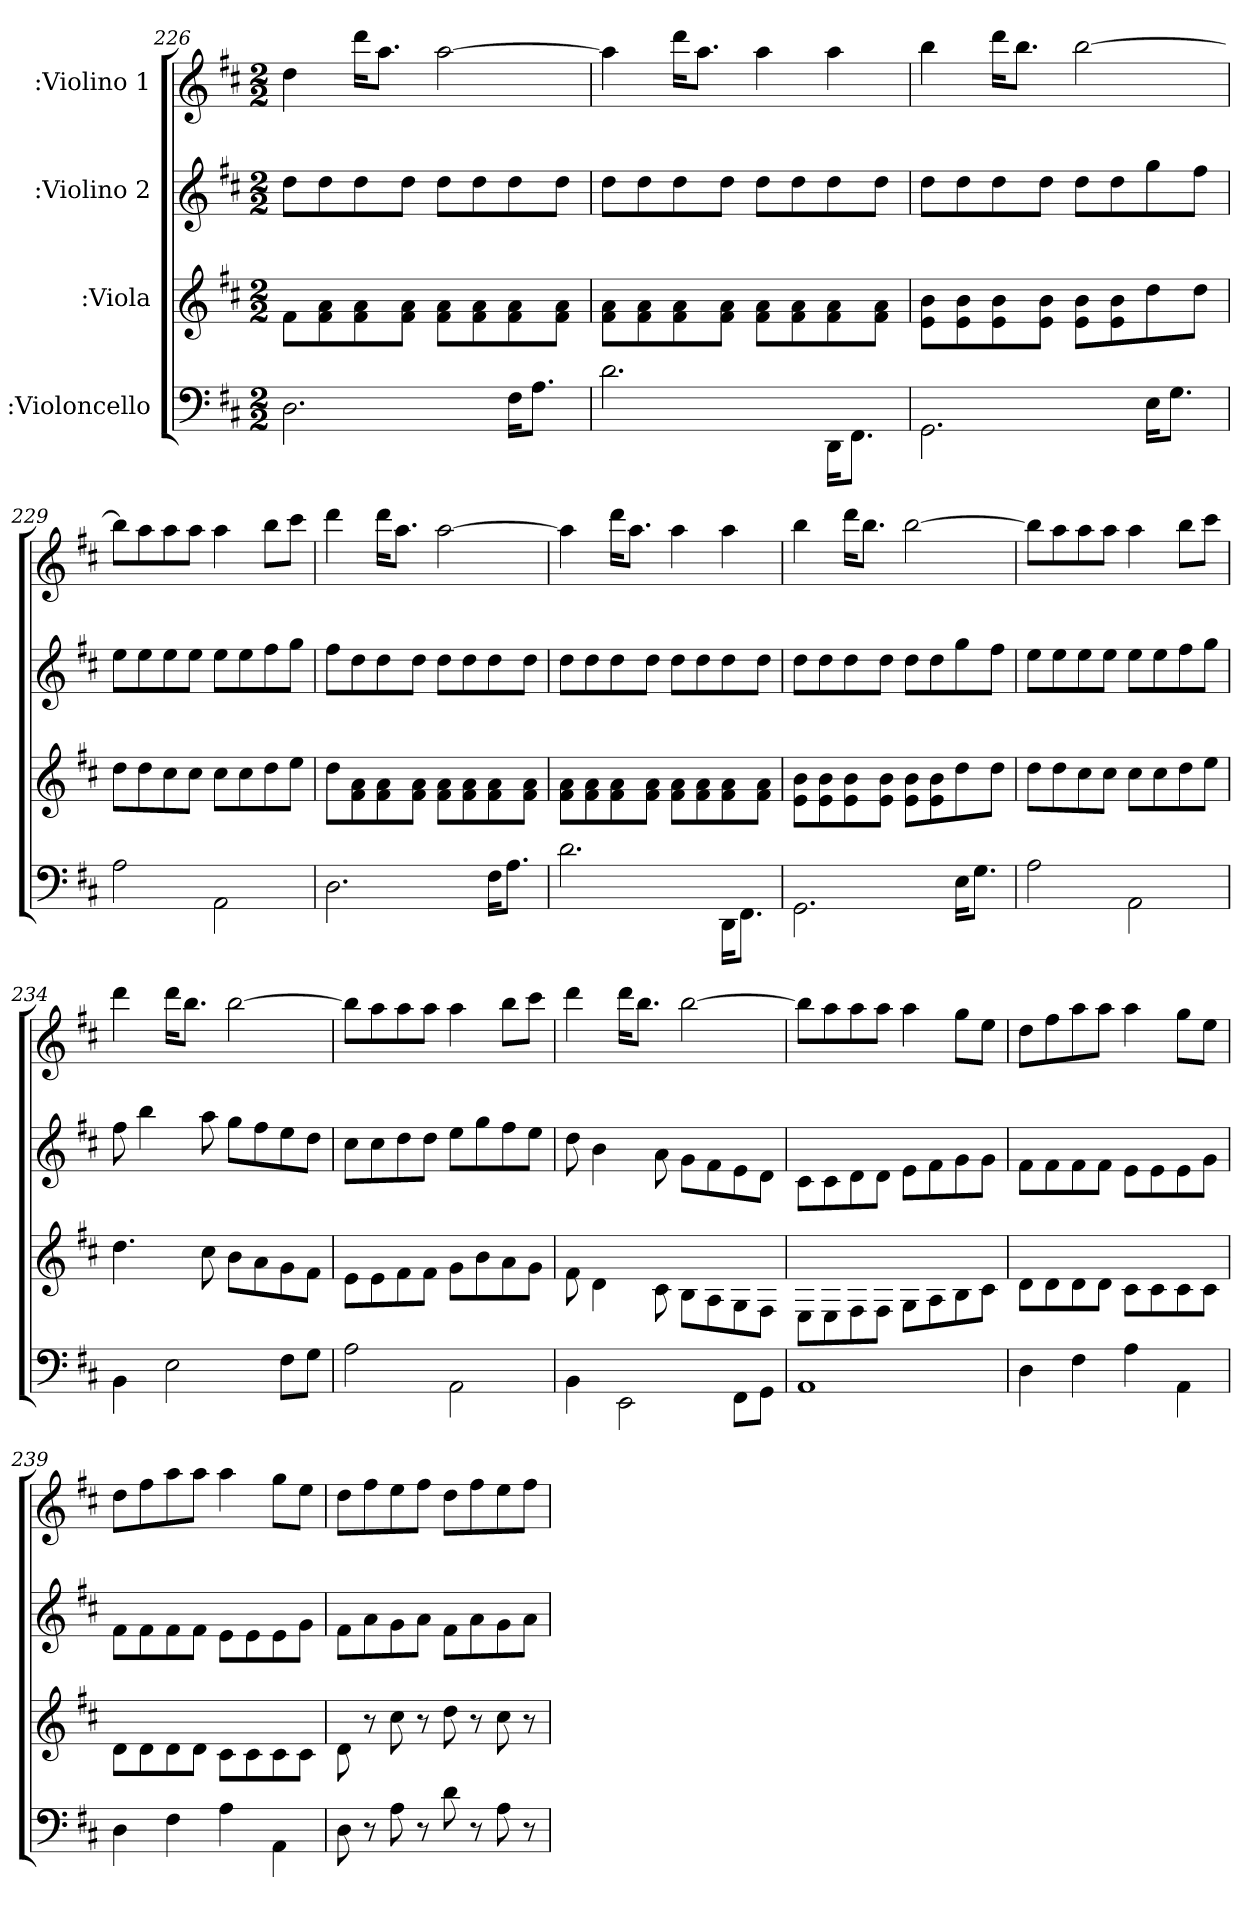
**kern	**kern	**kern	**kern
*part4	*part3	*part2	*part1
*staff4	*staff3	*staff2	*staff1
*I":Violoncello	*I":Viola	*I":Violino 2	*I":Violino 1
*k[f#c#]	*k[f#c#]	*k[f#c#]	*k[f#c#]
*D:	*D:	*D:	*D:
*M2/2	*M2/2	*M2/2	*M2/2
=226	=226	=226	=226
2.D\	8f#\L	8dd\L	4dd\
.	8a\ 8f#\	8dd\	.
.	8a\ 8f#\	8dd\	16ddd\KL
.	.	.	8.aa\J
.	8a\ 8f#\J	8dd\J	.
.	8a\ 8f#\L	8dd\L	[2aa\
.	8a\ 8f#\	8dd\	.
16F#\KL	8a\ 8f#\	8dd\	.
8.A\J	.	.	.
.	8a\ 8f#\J	8dd\J	.
=227	=227	=227	=227
2.d\	8a\ 8f#\L	8dd\L	4aa\]
.	8a\ 8f#\	8dd\	.
.	8a\ 8f#\	8dd\	16ddd\KL
.	.	.	8.aa\J
.	8a\ 8f#\J	8dd\J	.
.	8a\ 8f#\L	8dd\L	4aa\
.	8a\ 8f#\	8dd\	.
16DD\KL	8a\ 8f#\	8dd\	4aa\
8.FF#\J	.	.	.
.	8a\ 8f#\J	8dd\J	.
=228	=228	=228	=228
2.GG\	8b\ 8e\L	8dd\L	4bb\
.	8b\ 8e\	8dd\	.
.	8b\ 8e\	8dd\	16ddd\KL
.	.	.	8.bb\J
.	8b\ 8e\J	8dd\J	.
.	8b\ 8e\L	8dd\L	[2bb\
.	8b\ 8e\	8dd\	.
16E\KL	8dd\	8gg\	.
8.G\J	.	.	.
.	8dd\J	8ff#\J	.
=229	=229	=229	=229
2A\	8dd\L	8ee\L	8bb\L]
.	8dd\	8ee\	8aa\
.	8cc#\	8ee\	8aa\
.	8cc#\J	8ee\J	8aa\J
2AA\	8cc#\L	8ee\L	4aa\
.	8cc#\	8ee\	.
.	8dd\	8ff#\	8bb\L
.	8ee\J	8gg\J	8ccc#\J
=230	=230	=230	=230
2.D\	8dd\L	8ff#\L	4ddd\
.	8a\ 8f#\	8dd\	.
.	8a\ 8f#\	8dd\	16ddd\KL
.	.	.	8.aa\J
.	8a\ 8f#\J	8dd\J	.
.	8a\ 8f#\L	8dd\L	[2aa\
.	8a\ 8f#\	8dd\	.
16F#\KL	8a\ 8f#\	8dd\	.
8.A\J	.	.	.
.	8a\ 8f#\J	8dd\J	.
=231	=231	=231	=231
2.d\	8a\ 8f#\L	8dd\L	4aa\]
.	8a\ 8f#\	8dd\	.
.	8a\ 8f#\	8dd\	16ddd\KL
.	.	.	8.aa\J
.	8a\ 8f#\J	8dd\J	.
.	8a\ 8f#\L	8dd\L	4aa\
.	8a\ 8f#\	8dd\	.
16DD\KL	8a\ 8f#\	8dd\	4aa\
8.FF#\J	.	.	.
.	8a\ 8f#\J	8dd\J	.
=232	=232	=232	=232
2.GG\	8b\ 8e\L	8dd\L	4bb\
.	8b\ 8e\	8dd\	.
.	8b\ 8e\	8dd\	16ddd\KL
.	.	.	8.bb\J
.	8b\ 8e\J	8dd\J	.
.	8b\ 8e\L	8dd\L	[2bb\
.	8b\ 8e\	8dd\	.
16E\KL	8dd\	8gg\	.
8.G\J	.	.	.
.	8dd\J	8ff#\J	.
=233	=233	=233	=233
2A\	8dd\L	8ee\L	8bb\L]
.	8dd\	8ee\	8aa\
.	8cc#\	8ee\	8aa\
.	8cc#\J	8ee\J	8aa\J
2AA\	8cc#\L	8ee\L	4aa\
.	8cc#\	8ee\	.
.	8dd\	8ff#\	8bb\L
.	8ee\J	8gg\J	8ccc#\J
=234	=234	=234	=234
4BB\	4.dd\	8ff#\	4ddd\
.	.	4bb\	.
2E\	.	.	16ddd\KL
.	.	.	8.bb\J
.	8cc#\	8aa\	.
.	8b\L	8gg\L	[2bb\
.	8a\	8ff#\	.
8F#\L	8g\	8ee\	.
8G\J	8f#\J	8dd\J	.
=235	=235	=235	=235
2A\	8e\L	8cc#\L	8bb\L]
.	8e\	8cc#\	8aa\
.	8f#\	8dd\	8aa\
.	8f#\J	8dd\J	8aa\J
2AA\	8g\L	8ee\L	4aa\
.	8b\	8gg\	.
.	8a\	8ff#\	8bb\L
.	8g\J	8ee\J	8ccc#\J
=236	=236	=236	=236
4BB\	8f#\	8dd\	4ddd\
.	4d\	4b\	.
2EE\	.	.	16ddd\KL
.	.	.	8.bb\J
.	8c#\	8a\	.
.	8B\L	8g\L	[2bb\
.	8A\	8f#\	.
8FF#\L	8G\	8e\	.
8GG\J	8F#\J	8d\J	.
=237	=237	=237	=237
1AA\	8E\L	8c#\L	8bb\L]
.	8E\	8c#\	8aa\
.	8F#\	8d\	8aa\
.	8F#\J	8d\J	8aa\J
.	8G\L	8e\L	4aa\
.	8A\	8f#\	.
.	8B\	8g\	8gg\L
.	8c#\J	8g\J	8ee\J
=238	=238	=238	=238
4D\	8d\L	8f#\L	8dd\L
.	8d\	8f#\	8ff#\
4F#\	8d\	8f#\	8aa\
.	8d\J	8f#\J	8aa\J
4A\	8c#\L	8e\L	4aa\
.	8c#\	8e\	.
4AA\	8c#\	8e\	8gg\L
.	8c#\J	8g\J	8ee\J
=239	=239	=239	=239
4D\	8d\L	8f#\L	8dd\L
.	8d\	8f#\	8ff#\
4F#\	8d\	8f#\	8aa\
.	8d\J	8f#\J	8aa\J
4A\	8c#\L	8e\L	4aa\
.	8c#\	8e\	.
4AA\	8c#\	8e\	8gg\L
.	8c#\J	8g\J	8ee\J
=240	=240	=240	=240
8D\	8d\	8f#\L	8dd\L
8r	8r	8a\	8ff#\
8A\	8cc#\	8g\	8ee\
8r	8r	8a\J	8ff#\J
8d\	8dd\	8f#\L	8dd\L
8r	8r	8a\	8ff#\
8A\	8cc#\	8g\	8ee\
8r	8r	8a\J	8ff#\J
=	=	=	=
*-	*-	*-	*-
